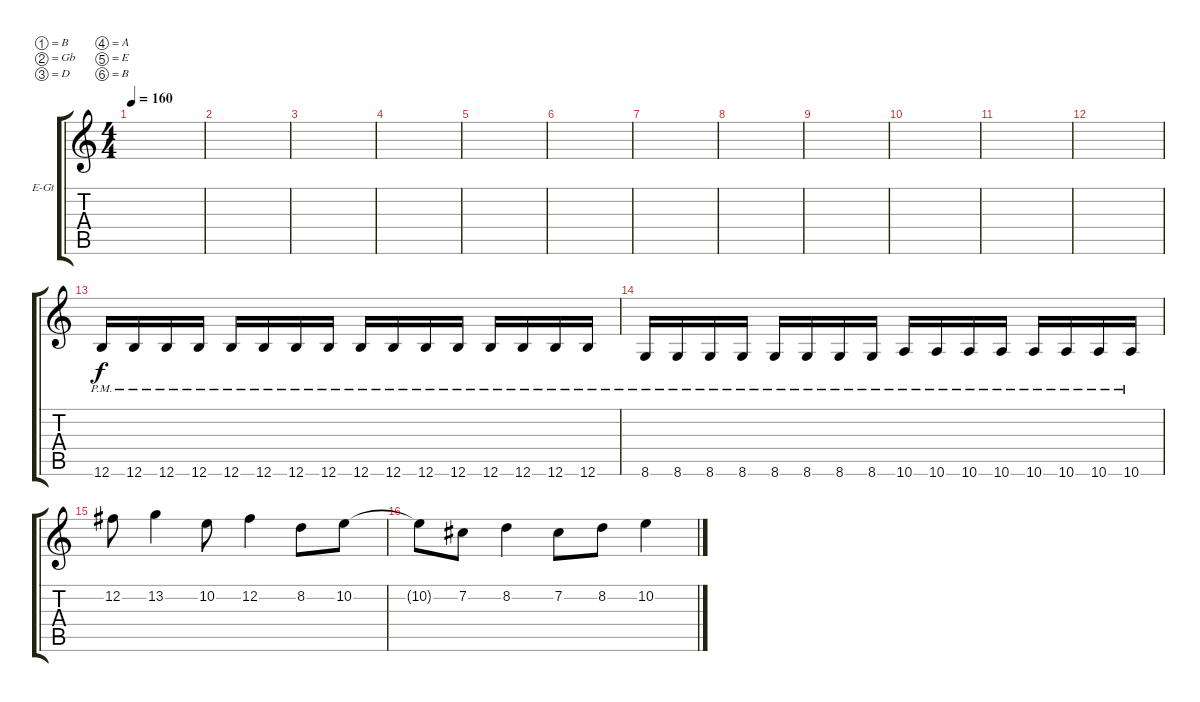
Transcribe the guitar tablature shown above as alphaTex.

\bracketExtendMode groupsimilarinstruments
\firstSystemTrackNameOrientation horizontal
\otherSystemsTrackNameOrientation horizontal
\track ("Add. Guitar 3" "E-Gt") {instrument distortionguitar}
\staff {score tabs}
\tuning (B3 Gb3 D3 A2 E2 B1)
\ts (4 4)
\tempo 160
\clef g2
\ks c
|
|
|
|
|
|
|
|
|
|
|
|
12.6{pm}.16 12.6{pm}.16 12.6{pm}.16 12.6{pm}.16 12.6{pm}.16 12.6{pm}.16 12.6{pm}.16 12.6{pm}.16 12.6{pm}.16 12.6{pm}.16 12.6{pm}.16 12.6{pm}.16 12.6{pm}.16 12.6{pm}.16 12.6{pm}.16 12.6{pm}.16 |
8.6{pm}.16 8.6{pm}.16 8.6{pm}.16 8.6{pm}.16 8.6{pm}.16 8.6{pm}.16 8.6{pm}.16 8.6{pm}.16 10.6{pm}.16 10.6{pm}.16 10.6{pm}.16 10.6{pm}.16 10.6{pm}.16 10.6{pm}.16 10.6{pm}.16 10.6{pm}.16 |
12.2.8 13.2.4 10.2.8 12.2.4 8.2.8 10.2.8 |
10.2{t}.8 7.2.8 8.2.4 7.2.8 8.2.8 10.2.4
